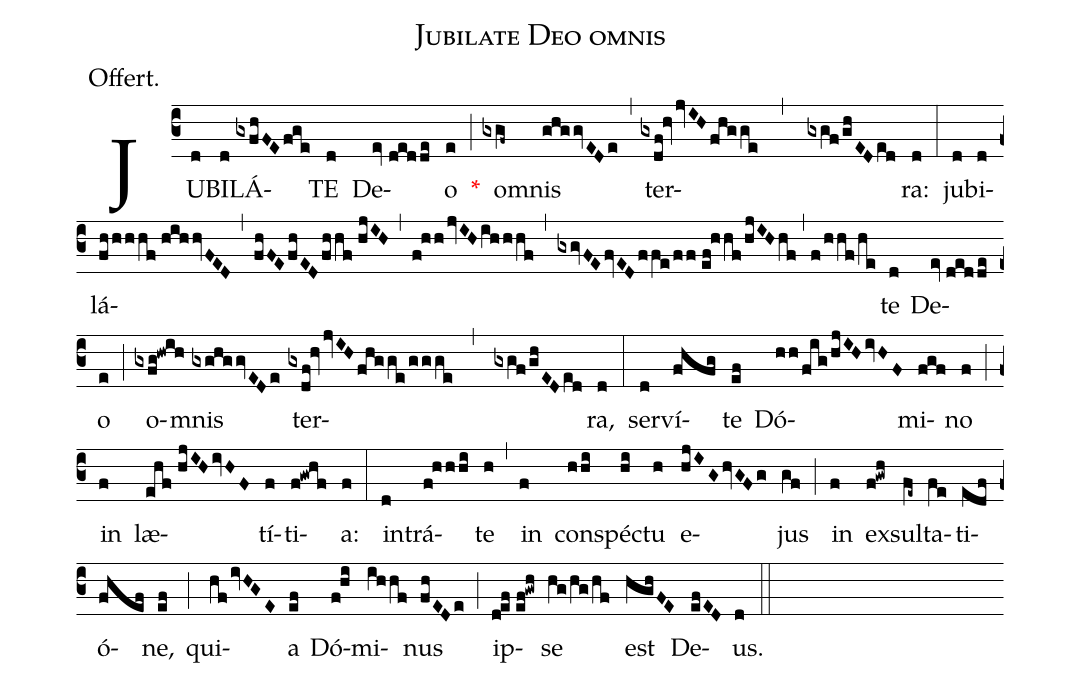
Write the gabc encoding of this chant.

name:Jubilate Deo omnis;
annotation:Offert.;
mode:V.;
office-part:Offertory;
%%
(c3) JU(d)BI(d)LÁ(gxfhFEfge)TE(d) De(ev//ded/de)o(e) <v>\red{*}</v>(;) o(gxgf~)mnis(ghggvEDe) (,) ter(gxdf!hvjvIHfhgge,gxgf/ghEDed)ra:(d) (:) ju(d)bi(d)lá(fhhhhf//hihhvFED,fhFEfhEDfhhf//hjIH,f!hhjvIHihhhf,gxgvFEfvEDffe/ff//ef!hhf/hjIHhf,f/hhf/he)te(d) De(ev//dedde)o(e) (;) o(gxfg!hwih)mnis(gxghggvEDe) ter(gxdf!hvjvIHfhgge/ggge,gxgf/ghEDed)ra,(d) (:) ser(d)ví(fhfg)te(ef) Dó(hh/fig/hjIHivHF)mi(fgf)no(f) (;) in(f) læ(ehf//hjIHivHF)tí(f)ti(f!gwhf)a:(f) (:) in(d)trá(f!hhhi)te(h) (,) in(f) con(hhi)spéc(hi)tu(h) e(hjIGhvGFg)jus(gf) (;) in(f) ex(f!gwh)sul(fe~)ta(fe)ti(edf)ó(fhef)ne,(ef) (;) qui(hfivHGE)a(ef) Dó(f!hi)mi(ihhf)nus(fhEDe) (;) ip(d!ef//ef!gwh)se(hg/hg/hf) est(hghFE) De(efED)us.(d) (::)
